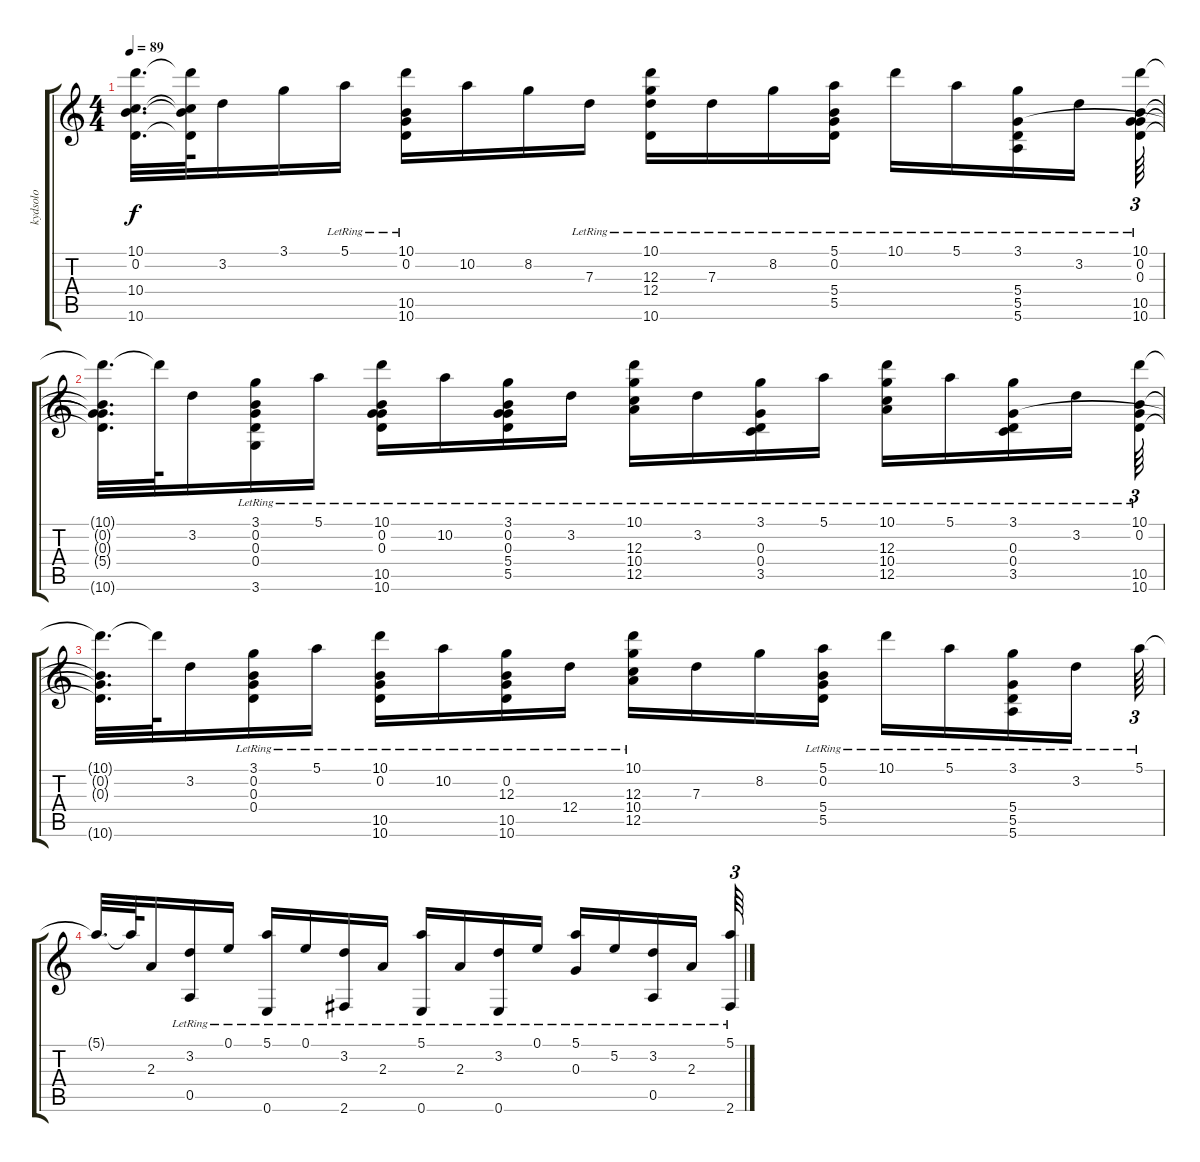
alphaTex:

\track ("kydsolo" "kydsolo") {instrument acousticguitarsteel}
\staff {score tabs}
\tuning (E4 B3 G3 D3 A2 E2) {hide}
\ts (4 4)
\tempo 89
\clef g2
\ks c
(10.1{t} 0.2{t} 10.4{t} 10.6{t}).32{d dy f} (10.1{t} 0.2{t} 10.4{t} 10.6{t}).64 3.2.16 3.1.16 5.1{lr}.16 (10.1 0.2{lr} 10.5{lr} 10.6{lr}).16 10.2.16 8.2.16 7.3{lr}.16 (10.1{lr} 12.3 12.4 10.6{lr}).16 7.3{lr}.16 8.2{lr}.16 (5.1{lr} 0.2{lr} 5.4{lr} 5.5{lr}).16 10.1{lr}.16 5.1{lr}.16 (3.1{lr} 5.4{lr} 5.5{lr} 5.6{lr}).16 3.2{lr}.16 (10.1{lr} 0.2{lr} 0.3{lr} 10.5{lr} 10.6{lr}).64{tu (3 2)} |
(10.1{t} 0.2{t} 0.3{t} 5.4{t} 10.6{t}).32{d} 10.1{t}.64 3.2.16 (3.1 0.2{lr} 0.3{lr} 0.4{lr} 3.6{lr}).16 5.1{lr}.16 (10.1{lr} 0.2{lr} 0.3{lr} 10.5{lr} 10.6{lr}).16 10.2{lr}.16 (3.1{lr} 0.2{lr} 0.3{lr} 5.4{lr} 5.5{lr}).16 3.2{lr}.16 (10.1{lr} 12.3{lr} 10.4{lr} 12.5).16 3.2{lr}.16 (3.1{lr} 0.3{lr} 0.4{lr} 3.5{lr}).16 5.1{lr}.16 (10.1{lr} 12.3{lr} 10.4{lr} 12.5{lr}).16 5.1{lr}.16 (3.1{lr} 0.3{lr} 0.4{lr} 3.5{lr}).16 3.2{lr}.16 (10.1{lr} 0.2{lr} 10.5{lr} 10.6{lr}).64{tu (3 2)} |
(10.1{t} 0.2{t} 0.3{t} 10.6{t}).32{d} 10.1{t}.64 3.2.16 (3.1 0.2{lr} 0.3 0.4{lr}).16 5.1{lr}.16 (10.1{lr} 0.2{lr} 10.5{lr} 10.6{lr}).16 10.2{lr}.16 (0.2{lr} 12.3 10.5{lr} 10.6{lr}).16 12.4{lr}.16 (10.1{lr} 12.3 10.4{lr} 12.5).16 7.3.16 8.2.16 (5.1{lr} 0.2{lr} 5.4{lr} 5.5{lr}).16 10.1{lr}.16 5.1{lr}.16 (3.1{lr} 5.4{lr} 5.5{lr} 5.6{lr}).16 3.2{lr}.16 5.1{lr}.64{tu (3 2)} |
5.1{t}.32{d} 5.1{t}.64 2.3.16 (3.2 0.5{lr}).16 0.1{lr}.16 (5.1{lr} 0.6{lr}).16 0.1{lr}.16 (3.2{lr} 2.6{lr}).16 2.3{lr}.16 (5.1{lr} 0.6{lr}).16 2.3{lr}.16 (3.2 0.6{lr}).16 0.1{lr}.16 (5.1{lr} 0.3{lr}).16 5.2{lr}.16 (3.2{lr} 0.5).16 2.3{lr}.16 (5.1{lr} 2.6{lr}).64{tu (3 2)}
